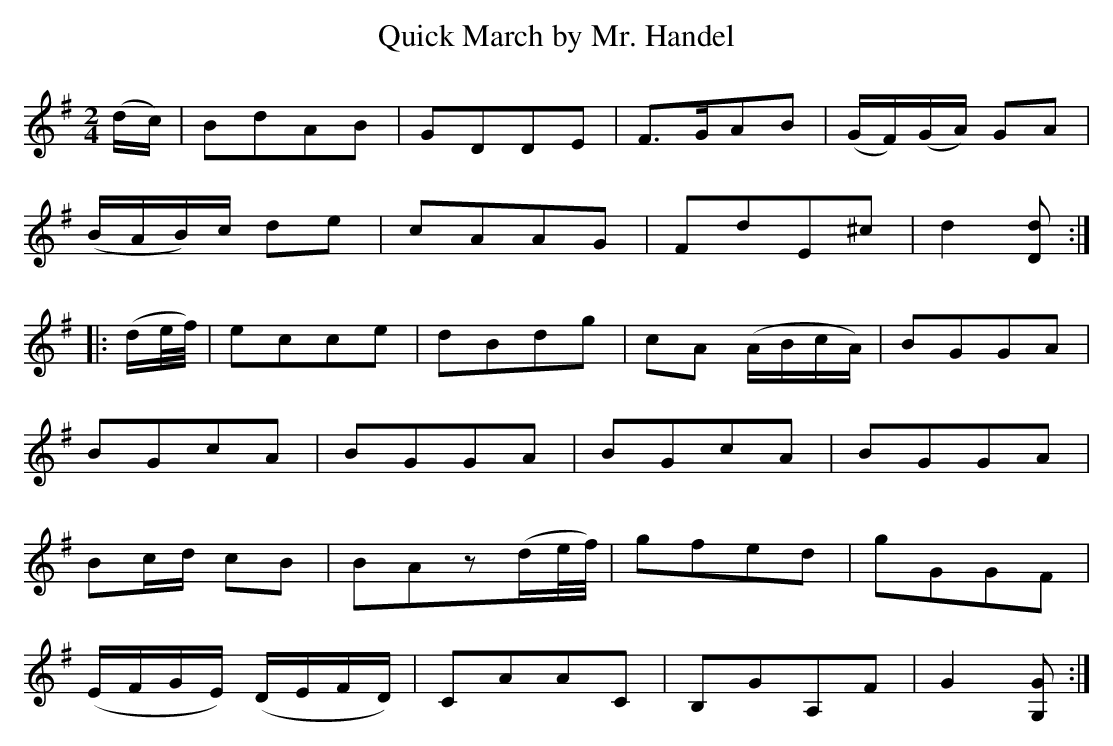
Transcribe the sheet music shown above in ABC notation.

X:1
T:Quick March by Mr. Handel
M:2/4
L:1/8
K:G
(d/c/)    |BdAB                |GDDE         |F>GAB        |(G/F/)(G/A/) GA   |
(B/A/B/)c/  de       |cAAG         |FdE^c        | d2         [dD] :|
|:(d/e//f//)|ecce                |dBdg         |cA (A/B/c/A/)| BGGA             |
BGcA                |BGGA         |BGcA         | BGGA             |
Bc/d/      cB       |BAz(d/e//f//)|gfed         | gGGF             |
(E/F/G/E/) (D/E/F/D/)|CAAC         |B,GA,F       | G2         [GG,]:|
